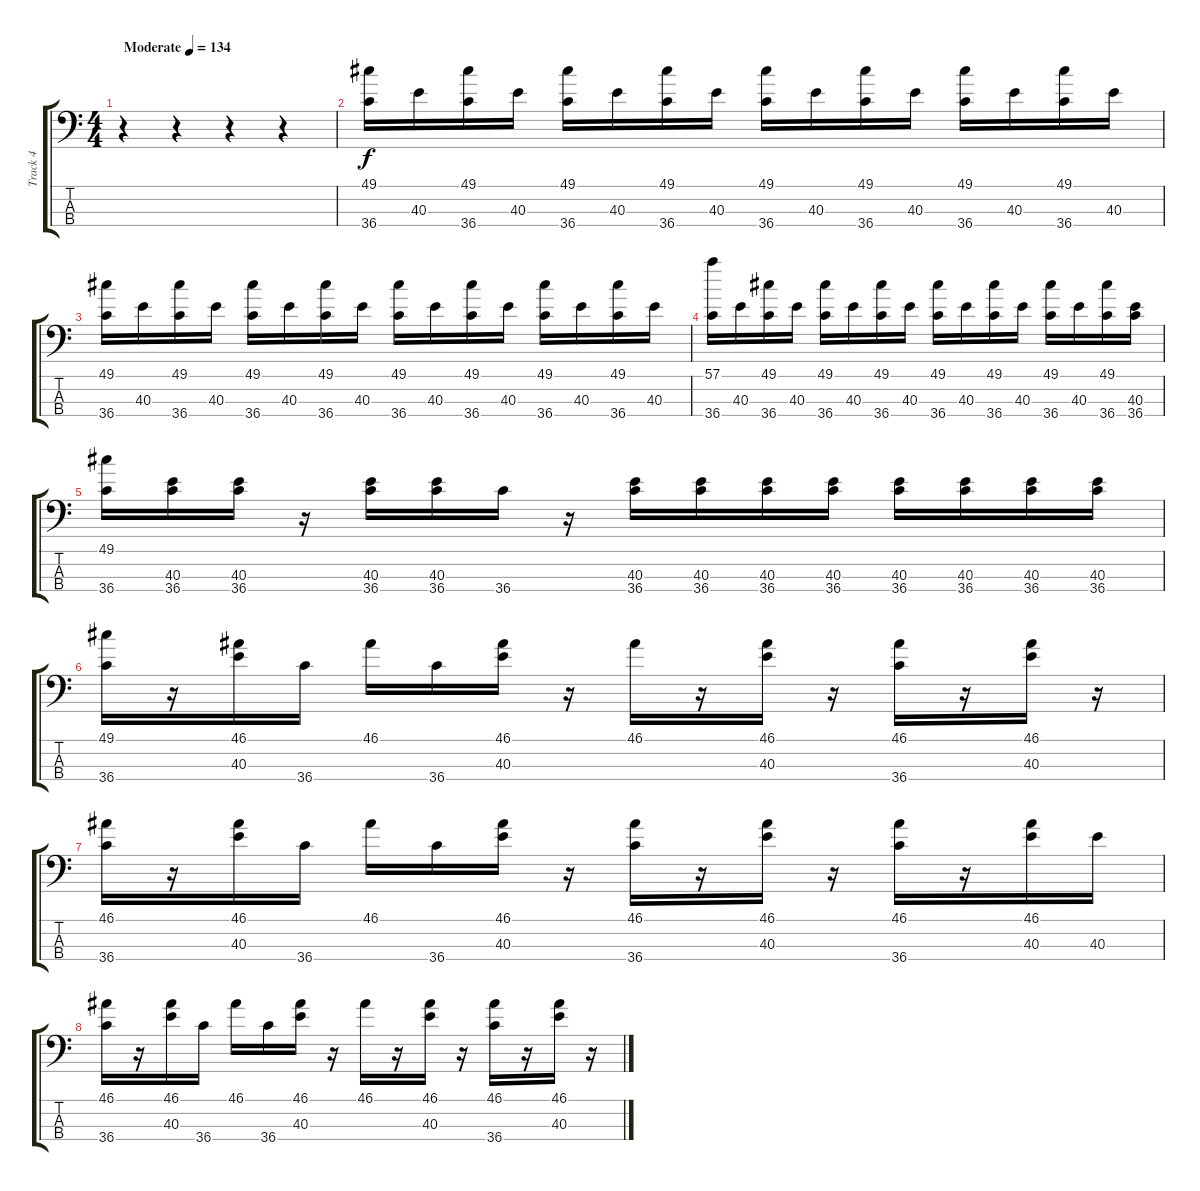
\track ("Track 4" "Track 4") {instrument acousticgrandpiano}
\staff {score tabs}
\tuning (C-1 C-1 C-1 C-1) {hide}
\ts (4 4)
\tempo (134 "Moderate")
\clef f4
\ks c
r.4{dy f instrument acousticgrandpiano} r.4 r.4 r.4 |
(49.1 36.4).16 40.3.16 (49.1 36.4).16 40.3.16 (49.1 36.4).16 40.3.16 (49.1 36.4).16 40.3.16 (49.1 36.4).16 40.3.16 (49.1 36.4).16 40.3.16 (49.1 36.4).16 40.3.16 (49.1 36.4).16 40.3.16 |
(49.1 36.4).16 40.3.16 (49.1 36.4).16 40.3.16 (49.1 36.4).16 40.3.16 (49.1 36.4).16 40.3.16 (49.1 36.4).16 40.3.16 (49.1 36.4).16 40.3.16 (49.1 36.4).16 40.3.16 (49.1 36.4).16 40.3.16 |
(57.1 36.4).16 40.3.16 (49.1 36.4).16 40.3.16 (49.1 36.4).16 40.3.16 (49.1 36.4).16 40.3.16 (49.1 36.4).16 40.3.16 (49.1 36.4).16 40.3.16 (49.1 36.4).16 40.3.16 (49.1 36.4).16 (40.3 36.4).16 |
(49.1 36.4).16 (40.3 36.4).16 (40.3 36.4).16 r.16 (40.3 36.4).16 (40.3 36.4).16 36.4.16 r.16 (40.3 36.4).16 (40.3 36.4).16 (40.3 36.4).16 (40.3 36.4).16 (40.3 36.4).16 (40.3 36.4).16 (40.3 36.4).16 (40.3 36.4).16 |
(49.1 36.4).16 r.16 (46.1 40.3).16 36.4.16 46.1.16 36.4.16 (46.1 40.3).16 r.16 46.1.16 r.16 (46.1 40.3).16 r.16 (46.1 36.4).16 r.16 (46.1 40.3).16 r.16 |
(46.1 36.4).16 r.16 (46.1 40.3).16 36.4.16 46.1.16 36.4.16 (46.1 40.3).16 r.16 (46.1 36.4).16 r.16 (46.1 40.3).16 r.16 (46.1 36.4).16 r.16 (46.1 40.3).16 40.3.16 |
(46.1 36.4).16 r.16 (46.1 40.3).16 36.4.16 46.1.16 36.4.16 (46.1 40.3).16 r.16 46.1.16 r.16 (46.1 40.3).16 r.16 (46.1 36.4).16 r.16 (46.1 40.3).16 r.16
